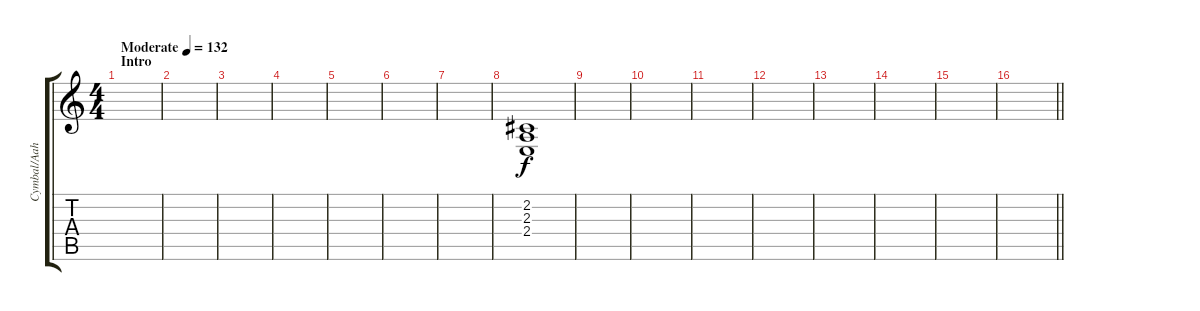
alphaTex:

\track ("Cymbal/Aahs" "Cymbal/Aah") {instrument reversecymbal}
\staff {score tabs}
\tuning (E4 B3 G3 D3 A2 E2) {hide}
\ts (4 4)
\section ("" "Intro")
\tempo (132 "Moderate")
\clef g2
\ks c
|
|
|
|
|
|
|
(2.2 2.3 2.4).1 |
|
|
|
|
|
|
|
\barLineRight lightlight
